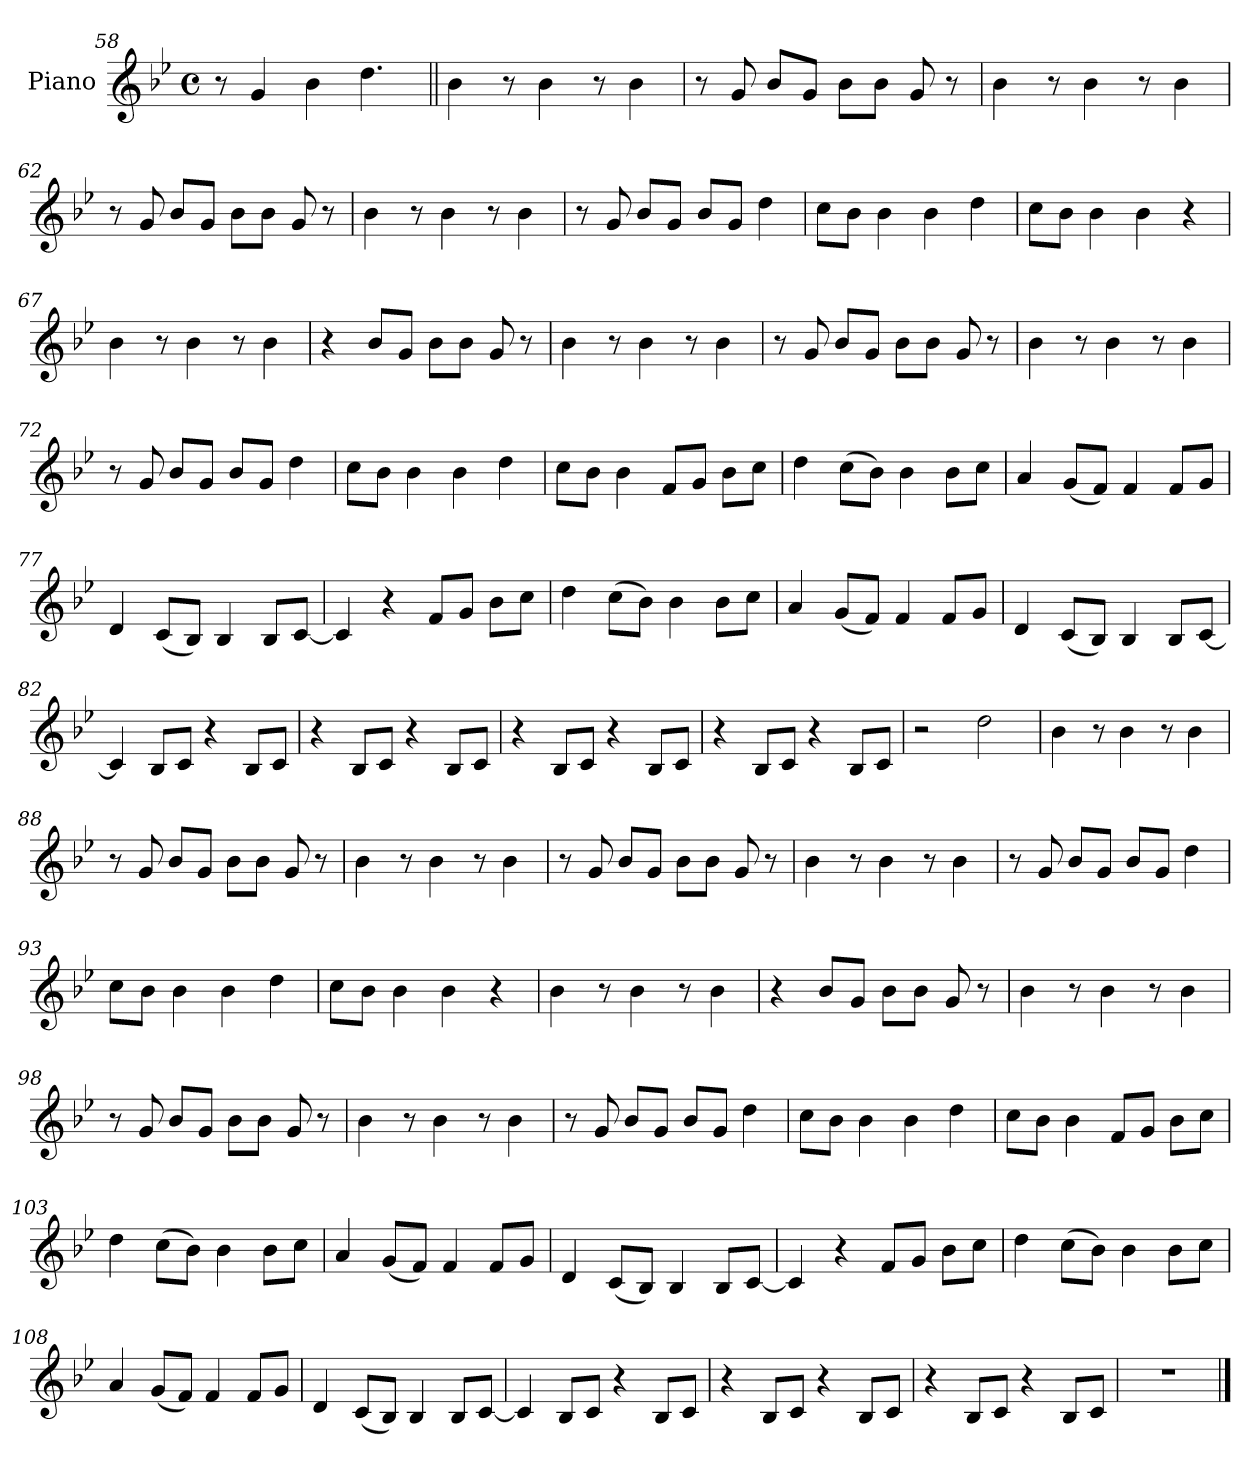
**kern
*part1
*staff1
*I"Piano
*I'Pno.
*clefG2
*k[b-e-]
*M4/4
*met(c)
=58
8r
4g
4b-
4.dd
=59||
4b-
8r
4b-
8r
4b-
=60
8r
8g
8b-L
8gJ
8b-L
8b-J
8g
8r
=61
4b-
8r
4b-
8r
4b-
=62
8r
8g
8b-L
8gJ
8b-L
8b-J
8g
8r
=63
4b-
8r
4b-
8r
4b-
=64
8r
8g
8b-L
8gJ
8b-L
8gJ
4dd
=65
8ccL
8b-J
4b-
4b-
4dd
=66
8ccL
8b-J
4b-
4b-
4r
=67
4b-
8r
4b-
8r
4b-
=68
4r
8b-L
8gJ
8b-L
8b-J
8g
8r
=69
4b-
8r
4b-
8r
4b-
=70
8r
8g
8b-L
8gJ
8b-L
8b-J
8g
8r
=71
4b-
8r
4b-
8r
4b-
=72
8r
8g
8b-L
8gJ
8b-L
8gJ
4dd
=73
8ccL
8b-J
4b-
4b-
4dd
=74
8ccL
8b-J
4b-
8fL
8gJ
8b-L
8ccJ
=75
4dd
(8ccL
8b-J)
4b-
8b-L
8ccJ
=76
4a
(8gL
8fJ)
4f
8fL
8gJ
=77
4d
(8cL
8B-J)
4B-
8B-L
[8cJ
=78
4c]
4r
8fL
8gJ
8b-L
8ccJ
=79
4dd
(8ccL
8b-J)
4b-
8b-L
8ccJ
=80
4a
(8gL
8fJ)
4f
8fL
8gJ
=81
4d
(8cL
8B-J)
4B-
8B-L
[8cJ
=82
4c]
8B-L
8cJ
4r
8B-L
8cJ
=83
4r
8B-L
8cJ
4r
8B-L
8cJ
=84
4r
8B-L
8cJ
4r
8B-L
8cJ
=85
4r
8B-L
8cJ
4r
8B-L
8cJ
=86
2r
2dd
=87
4b-
8r
4b-
8r
4b-
=88
8r
8g
8b-L
8gJ
8b-L
8b-J
8g
8r
=89
4b-
8r
4b-
8r
4b-
=90
8r
8g
8b-L
8gJ
8b-L
8b-J
8g
8r
=91
4b-
8r
4b-
8r
4b-
=92
8r
8g
8b-L
8gJ
8b-L
8gJ
4dd
=93
8ccL
8b-J
4b-
4b-
4dd
=94
8ccL
8b-J
4b-
4b-
4r
=95
4b-
8r
4b-
8r
4b-
=96
4r
8b-L
8gJ
8b-L
8b-J
8g
8r
=97
4b-
8r
4b-
8r
4b-
=98
8r
8g
8b-L
8gJ
8b-L
8b-J
8g
8r
=99
4b-
8r
4b-
8r
4b-
=100
8r
8g
8b-L
8gJ
8b-L
8gJ
4dd
=101
8ccL
8b-J
4b-
4b-
4dd
=102
8ccL
8b-J
4b-
8fL
8gJ
8b-L
8ccJ
=103
4dd
(8ccL
8b-J)
4b-
8b-L
8ccJ
=104
4a
(8gL
8fJ)
4f
8fL
8gJ
=105
4d
(8cL
8B-J)
4B-
8B-L
[8cJ
=106
4c]
4r
8fL
8gJ
8b-L
8ccJ
=107
4dd
(8ccL
8b-J)
4b-
8b-L
8ccJ
=108
4a
(8gL
8fJ)
4f
8fL
8gJ
=109
4d
(8cL
8B-J)
4B-
8B-L
[8cJ
=110
4c]
8B-L
8cJ
4r
8B-L
8cJ
=111
4r
8B-L
8cJ
4r
8B-L
8cJ
=112
4r
8B-L
8cJ
4r
8B-L
8cJ
=113
1r
==
*-
